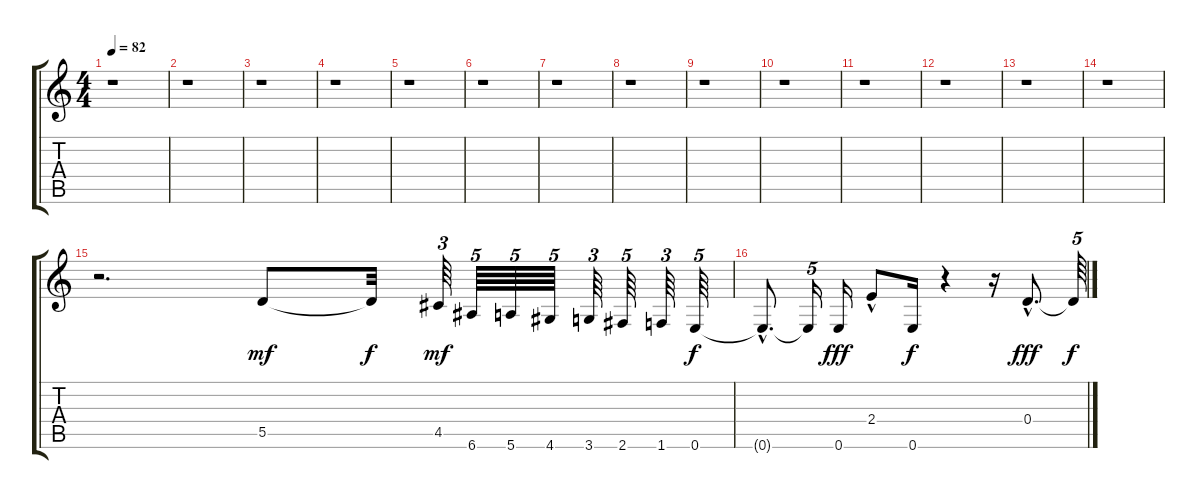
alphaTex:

\track "" {instrument distortionguitar}
\staff {score tabs}
\tuning (E4 B3 G3 D3 A2 E2) {hide}
\ts (4 4)
\tempo 82
\clef g2
\ks c
r.1{dy mf instrument distortionguitar} |
r.1 |
r.1 |
r.1 |
r.1 |
r.1 |
r.1 |
r.1 |
r.1 |
r.1 |
r.1 |
r.1 |
r.1 |
r.1 |
r.2{d} 5.5.8 5.5{t}.32{dy f} 4.5.64{tu (3 2) dy mf} 6.6.64{tu (5 4)} 5.6.64{tu (5 4)} 4.6.64{tu (5 4)} 3.6.64{tu (3 2)} 2.6.64{tu (5 4)} 1.6.64{tu (3 2)} 0.6.64{tu (5 4) dy f} |
0.6{hac t}.8{d} 0.6{t}.16{tu (5 4)} 0.6.16{dy fff} 2.4{hac}.8 0.6.16{dy f} r.4 r.16 0.4{hac}.8{d dy fff} 0.4{t}.64{tu (5 4) dy f}
